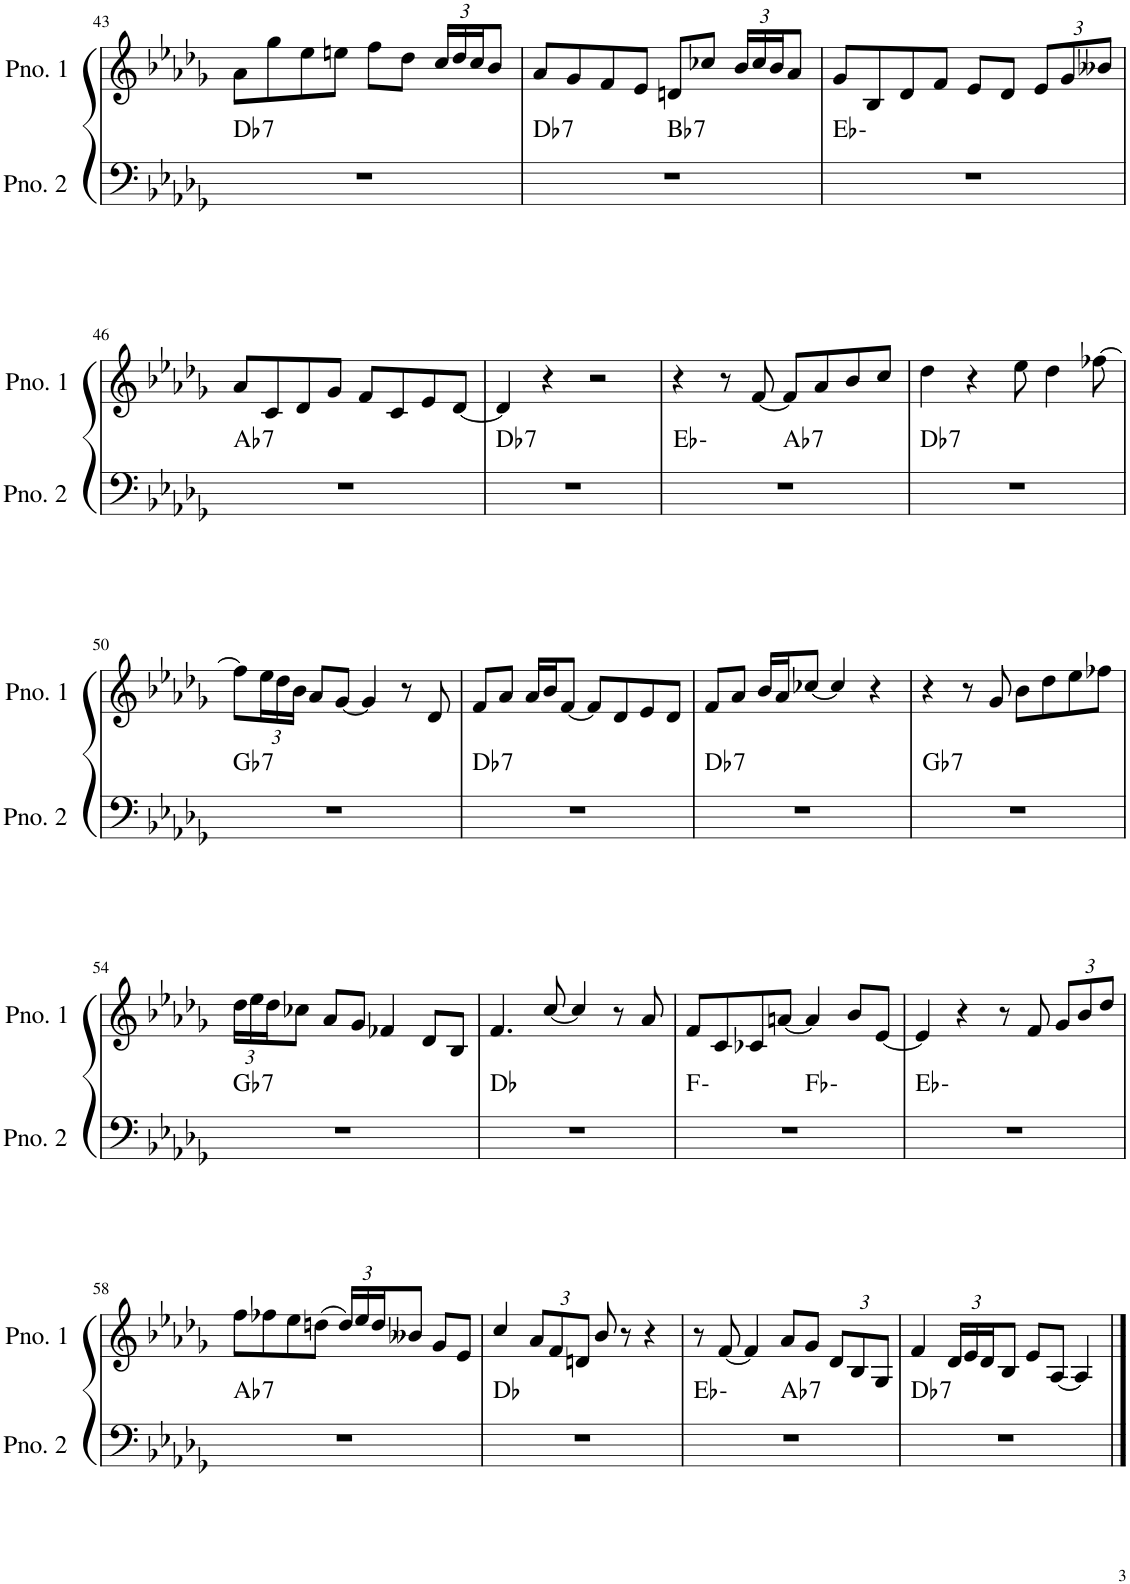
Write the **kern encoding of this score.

**kern	**harte	**kern
*part2	*part2	*part1
*staff2	*	*staff1
*I"ピアノ 2	*	*I"ピアノ 1
!!LO:PB:g=z
*clefF4	*	*clefG2
*k[b-e-a-d-g-]	*	*k[b-e-a-d-g-]
*M4/4	*	*M4/4
=43	=43	=43
!	!LO:H:kt=7	!
1r	Db:7	8a-\L
.	.	8gg-\
.	.	8ee-\
.	.	8een\J
.	.	8ff\L
.	.	8dd-\J
*	*	*Xbrackettup
.	.	24cc/LL
.	.	24dd-/
.	.	24cc/J
.	.	8b-/J
=44	=44	=44
!	!LO:H:kt=7	!
*^	*	*
1r	2ryy	Db:7	8a-/L
.	.	.	8g-/
.	.	.	8f/
.	.	.	8e-/J
!	!	!LO:H:kt=7	!
.	2ryy	Bb:7	8dn/L
.	.	.	8cc-X/J
.	.	.	24b-/LL
.	.	.	24cc-/
.	.	.	24b-/J
.	.	.	8a-/J
*v	*v	*	*
=45	=45	=45
1r	Eb:min	8g-/L
.	.	8B-/
.	.	8d-/
.	.	8f/J
.	.	8e-/L
.	.	8d-/J
.	.	12e-/L
.	.	12g-/
.	.	12b--X/J
!!LO:LB:g=z
=46	=46	=46
!	!LO:H:kt=7	!
1r	Ab:7	8a-/L
.	.	8c/
.	.	8d-/
.	.	8g-/J
.	.	8f/L
.	.	8c/
.	.	8e-/
.	.	[8d-/J
=47	=47	=47
!	!LO:H:kt=7	!
1r	Db:7	4d-/]
.	.	4r
.	.	2r
=48	=48	=48
*^	*	*
1r	2ryy	Eb:min	4r
.	.	.	8r
.	.	.	[8f/
!	!	!LO:H:kt=7	!
.	2ryy	Ab:7	8f/L]
.	.	.	8a-/
.	.	.	8b-/
.	.	.	8cc/J
=49	=49	=49	=49
!	!	!LO:H:kt=7	!
*v	*v	*	*
1r	Db:7	4dd-\
.	.	4r
.	.	8ee-\
.	.	4dd-\
.	.	[8ff-X\
!!LO:LB:g=z
=50	=50	=50
!	!LO:H:kt=7	!
1r	Gb:7	8ff-\L]
.	.	24ee-\L
.	.	24dd-\
.	.	24b-\JJ
.	.	8a-/L
.	.	[8g-/J
.	.	4g-/]
.	.	8r
.	.	8d-/
=51	=51	=51
!	!LO:H:kt=7	!
1r	Db:7	8f/L
.	.	8a-/J
.	.	16a-/LL
.	.	16b-/J
.	.	[8f/J
.	.	8f/L]
.	.	8d-/
.	.	8e-/
.	.	8d-/J
=52	=52	=52
!	!LO:H:kt=7	!
1r	Db:7	8f/L
.	.	8a-/J
.	.	16b-/LL
.	.	16a-/J
.	.	[8cc-X/J
.	.	4cc-/]
.	.	4r
=53	=53	=53
!	!LO:H:kt=7	!
1r	Gb:7	4r
.	.	8r
.	.	8g-/
.	.	8b-\L
.	.	8dd-\
.	.	8ee-\
.	.	8ff-X\J
!!LO:LB:g=z
=54	=54	=54
!	!LO:H:kt=7	!
1r	Gb:7	24dd-\LL
.	.	24ee-\
.	.	24dd-\J
.	.	8cc-X\J
.	.	8a-/L
.	.	8g-/J
.	.	4f-X/
.	.	8d-/L
.	.	8B-/J
=55	=55	=55
1r	Db:maj	4.f/
.	.	[8cc/
.	.	4cc/]
.	.	8r
.	.	8a-/
=56	=56	=56
*^	*	*
1r	2ryy	F:min	8f/L
.	.	.	8c/
.	.	.	8c-X/
.	.	.	[8an/J
.	2ryy	Fb:min	4a/]
.	.	.	8b-/L
.	.	.	[8e-/J
*v	*v	*	*
=57	=57	=57
1r	Eb:min	4e-/]
.	.	4r
.	.	8r
.	.	8f/
.	.	12g-/L
.	.	12b-/
.	.	12dd-/J
!!LO:LB:g=z
=58	=58	=58
!	!LO:H:kt=7	!
1r	Ab:7	8ff\L
.	.	8ff-X\
.	.	8ee-\
.	.	(8ddn\J
.	.	24dd/LL)
.	.	24ee-/
.	.	24dd/J
.	.	8b--X/J
.	.	8g-/L
.	.	8e-/J
=59	=59	=59
1r	Db:maj	4cc/
.	.	12a-/L
.	.	12f/
.	.	12dn/J
.	.	8b-/
.	.	8r
.	.	4r
=60	=60	=60
*^	*	*
1r	2ryy	Eb:min	8r
.	.	.	[8f/
.	.	.	4f/]
!	!	!LO:H:kt=7	!
.	2ryy	Ab:7	8a-/L
.	.	.	8g-/J
.	.	.	12d-/L
.	.	.	12B-/
.	.	.	12G-/J
=61	=61	=61	=61
!	!	!LO:H:kt=7	!
*v	*v	*	*
1r	Db:7	4f/
.	.	24d-/LL
.	.	24e-/
.	.	24d-/J
.	.	8B-/J
.	.	8e-/L
.	.	[8A-/J
.	.	4A-/]
==	==	==
*-	*-	*-
